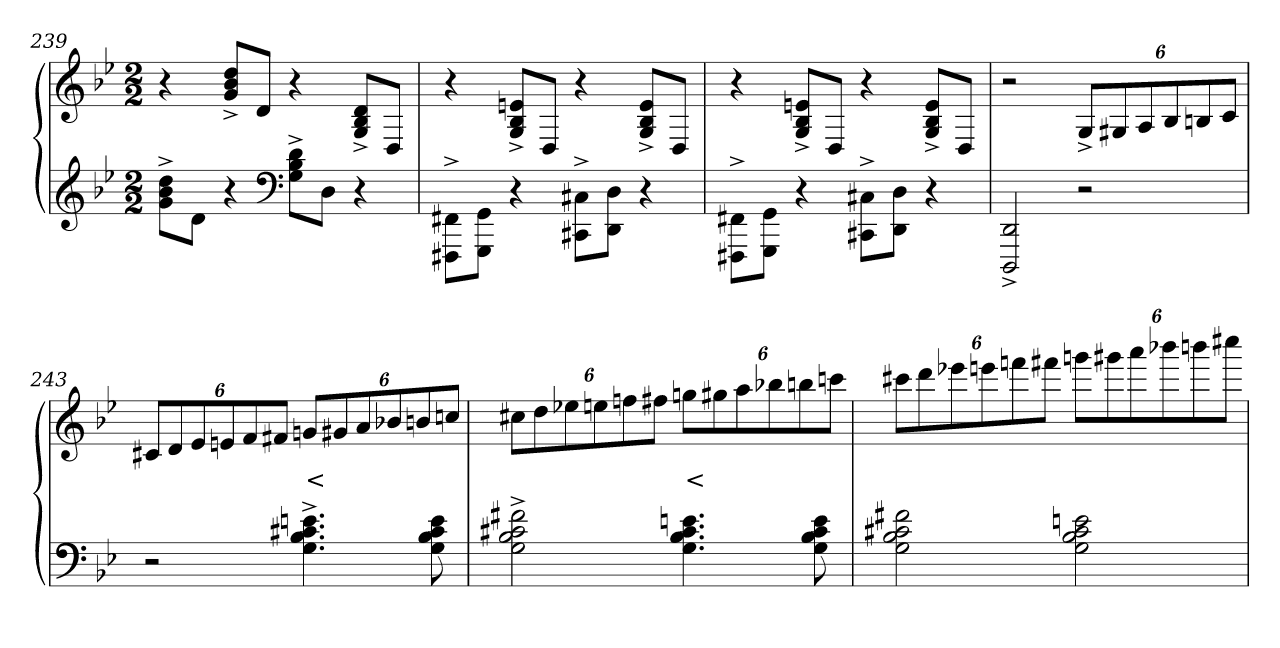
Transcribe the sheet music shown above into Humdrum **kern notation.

**kern	**kern	**text
*part2	*part1	*part1
*staff2	*staff1	*staff1
*clefG2	*clefG2	*
*k[b-e-]	*k[b-e-]	*
*M2/2	*M2/2	*
=239	=239	=239
8dd\^> 8b-^> 8g^>L	4r	.
8dJ	.	.
4r	8dd^> 8b-^> 8g^>L	.
.	8dJ	.
*clefF4	*	*
8d^> 8B-^> 8G^>L	4r	.
8DJ	.	.
4r	8d^> 8B-^> 8G^>L	.
.	8DJ	.
=240	=240	=240
8FF#X\^> 8FFF#X^>L	4r	.
8GG 8GGGJ	.	.
4r	8en^> 8B-^> 8G^>L	.
.	8DJ	.
8C#X\^> 8CC#X^>L	4r	.
8D 8DDJ	.	.
4r	8e^> 8B-^> 8G^>L	.
.	8DJ	.
=241	=241	=241
8FF#X\^> 8FFF#X^>L	4r	.
8GG 8GGGJ	.	.
4r	8en^> 8B-^> 8G^>L	.
.	8DJ	.
8C#X\^> 8CC#X^>L	4r	.
8D 8DDJ	.	.
4r	8e^> 8B-^> 8G^>L	.
.	8DJ	.
=242	=242	=242
2DD^> 2DDD^>	2r	.
2r	12G^>L	.
.	12G#X	.
.	12A	.
.	12B-	.
.	12Bn	.
.	12cJ	.
=243	=243	=243
2r	12c#XL	.
.	12d	.
.	12e-	.
.	12en	.
.	12f	.
.	12f#XJ	.
4.en^> 4.c#X^> 4.B-^> 4.G^>	12gnL	<
.	12g#X	.
.	12a	.
.	12b-X	.
.	12bn	.
8e 8c# 8B- 8G	.	.
.	12ccnJ	.
=244	=244	=244
2f#X^> 2c#X^> 2B-^> 2G^>	12cc#XL	.
.	12dd	.
.	12ee-X	.
.	12een	.
.	12ffn	.
.	12ff#XJ	.
4.en 4.c# 4.B- 4.G	12ggnL	<
.	12gg#X	.
.	12aa	.
.	12bb-X	.
.	12bbn	.
8e 8c# 8B- 8G	.	.
.	12cccnJ	.
=245	=245	=245
2f#X 2c#X 2B- 2G	12ccc#XL	.
.	12ddd	.
.	12eee-X	.
.	12eeen	.
.	12fffn	.
.	12fff#XJ	.
2en 2c# 2B- 2G	12gggnL	.
.	12ggg#X	.
.	12aaa	.
.	12bbb-X	.
.	12bbbn	.
.	12cccc#J	.
=	=	=
*-	*-	*-
